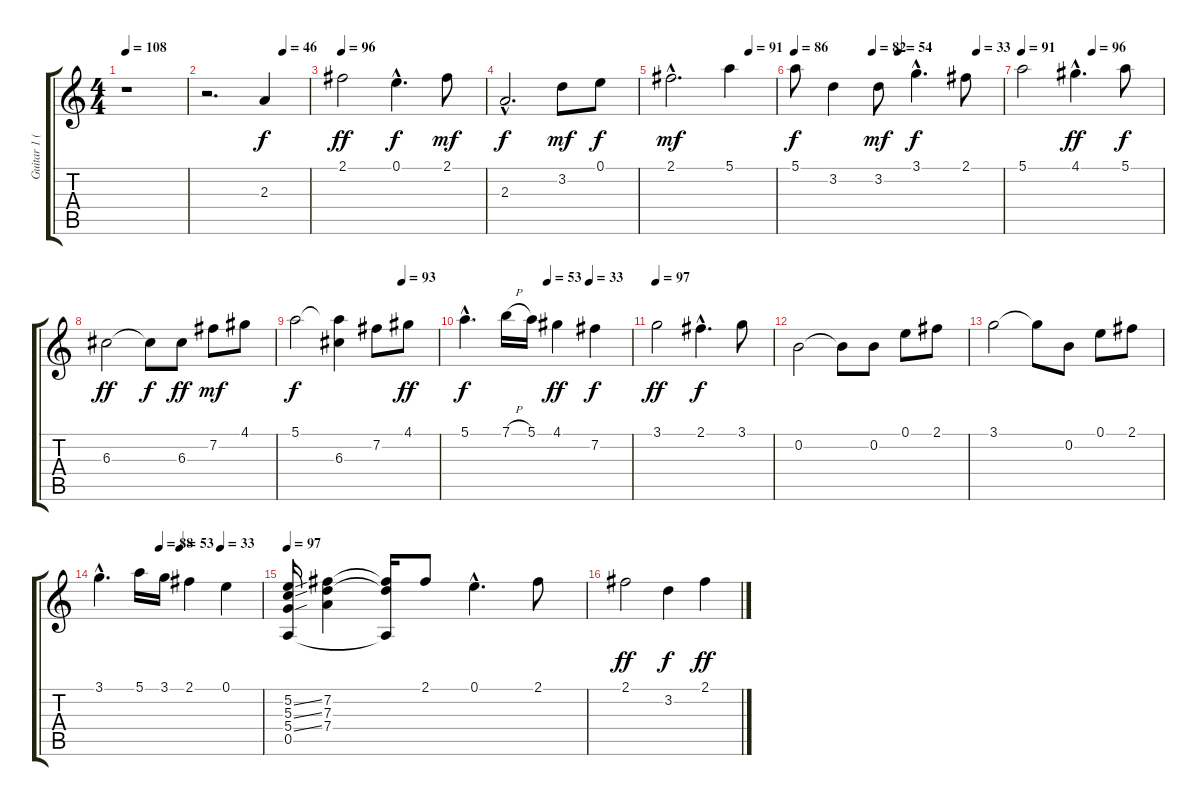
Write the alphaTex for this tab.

\track ("Guitar 1 (Let Ring)" "Guitar 1 (") {instrument acousticguitarnylon}
\staff {score tabs}
\tuning (E4 B3 G3 D3 A2 E2) {hide}
\ts (4 4)
\tempo 108
\clef g2
\ks c
r.1{dy f instrument acousticguitarnylon} |
\tempo (46 0.75)
r.2{d} 2.3.4 |
\tempo 96
2.1.2{dy ff} 0.1{hac}.4{d dy f} 2.1.8{dy mf} |
2.3{hac}.2{d dy f} 3.2.8{dy mf} 0.1.8{dy f} |
\tempo (91 0.75)
2.1{hac}.2{d dy mf} 5.1.4 |
\tempo 86
\tempo (82 0.375)
\tempo (54 0.5)
\tempo (33 0.875)
5.1.8{dy f} 3.2.4 3.2.8{dy mf} 3.1{hac}.4{d dy f} 2.1.8 |
\tempo 91
\tempo (96 0.5)
5.1.2 4.1{hac}.4{d dy ff} 5.1.8{dy f} |
6.3.2{dy ff} 6.3{t}.8{dy f} 6.3.8{dy ff} 7.2.8{dy mf} 4.1.8 |
\tempo (93 0.75)
5.1.2{dy f} (5.1{t} 6.3).4 7.2.8 4.1.8{dy ff} |
\tempo (53 0.5)
\tempo (33 0.75)
5.1{hac}.4{d dy f} 7.1{h}.16 5.1.16 4.1.4{dy ff} 7.2.4{dy f} |
\tempo 97
3.1.2{dy ff} 2.1{hac}.4{d dy f} 3.1.8 |
0.2.2 0.2{t}.8 0.2.8 0.1.8 2.1.8 |
3.1.2 3.1{t}.8 0.2.8 0.1.8 2.1.8 |
\tempo (88 0.375)
\tempo (53 0.5)
\tempo (33 0.75)
3.1{hac}.4{d} 5.1.16 3.1.16 2.1.4 0.1.4 |
\tempo 97
(5.2{ss} 5.3{ss} 5.4{ss} 0.5).16 (7.2 7.3 7.4).4 (7.2{t} 7.3{t} 0.5{t}).16 2.1.8 0.1{hac}.4{d} 2.1.8 |
2.1.2{dy ff} 3.2.4{dy f} 2.1.4{dy ff}
